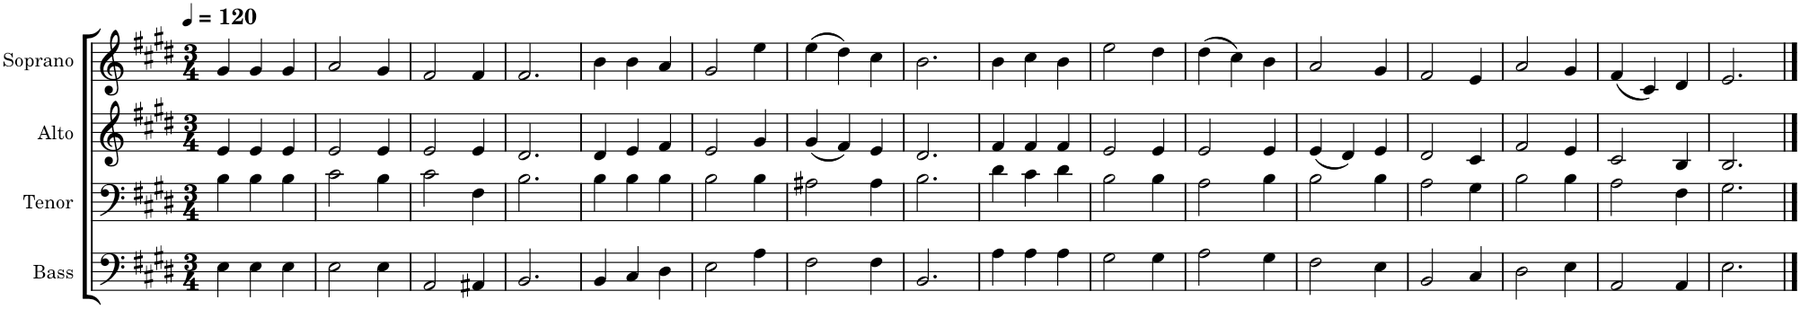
**kern	**kern	**kern	**kern
*part4	*part3	*part2	*part1
*staff4	*staff3	*staff2	*staff1
*I"Bass	*I"Tenor	*I"Alto	*I"Soprano
*I'B.	*I'T.	*I'A.	*I'S.
*clefF4	*clefF4	*clefG2	*clefG2
*k[f#c#g#d#]	*k[f#c#g#d#]	*k[f#c#g#d#]	*k[f#c#g#d#]
*M3/4	*M3/4	*M3/4	*M3/4
*MM120	*MM120	*MM120	*MM120
=1	=1	=1	=1
4E\	4B\	4e/	4g#/
4E\	4B\	4e/	4g#/
4E\	4B\	4e/	4g#/
=2	=2	=2	=2
2E\	2c#\	2e/	2a/
4E\	4B\	4e/	4g#/
=3	=3	=3	=3
2AA/	2c#\	2e/	2f#/
4AA#X/	4F#\	4e/	4f#/
=4	=4	=4	=4
2.BB/	2.B\	2.d#/	2.f#/
=5	=5	=5	=5
4BB/	4B\	4d#/	4b\
4C#/	4B\	4e/	4b\
4D#\	4B\	4f#/	4a/
=6	=6	=6	=6
2E\	2B\	2e/	2g#/
4A\	4B\	4g#/	4ee\
=7	=7	=7	=7
2F#\	2A#X\	(4g#/	(4ee\
.	.	4f#/)	4dd#\)
4F#\	4A#\	4e/	4cc#\
=8	=8	=8	=8
2.BB/	2.B\	2.d#/	2.b\
=9	=9	=9	=9
4A\	4d#\	4f#/	4b\
4A\	4c#\	4f#/	4cc#\
4A\	4d#\	4f#/	4b\
=10	=10	=10	=10
2G#\	2B\	2e/	2ee\
4G#\	4B\	4e/	4dd#\
=11	=11	=11	=11
2A\	2A\	2e/	(4dd#\
.	.	.	4cc#\)
4G#\	4B\	4e/	4b\
=12	=12	=12	=12
2F#\	2B\	(4e/	2a/
.	.	4d#/)	.
4E\	4B\	4e/	4g#/
=13	=13	=13	=13
2BB/	2A\	2d#/	2f#/
4C#/	4G#\	4c#/	4e/
=14	=14	=14	=14
2D#\	2B\	2f#/	2a/
4E\	4B\	4e/	4g#/
=15	=15	=15	=15
2AA/	2A\	2c#/	(4f#/
.	.	.	4c#/)
4AA/	4F#\	4B/	4d#/
=16	=16	=16	=16
2.E\	2.G#\	2.B/	2.e/
==	==	==	==
*-	*-	*-	*-
